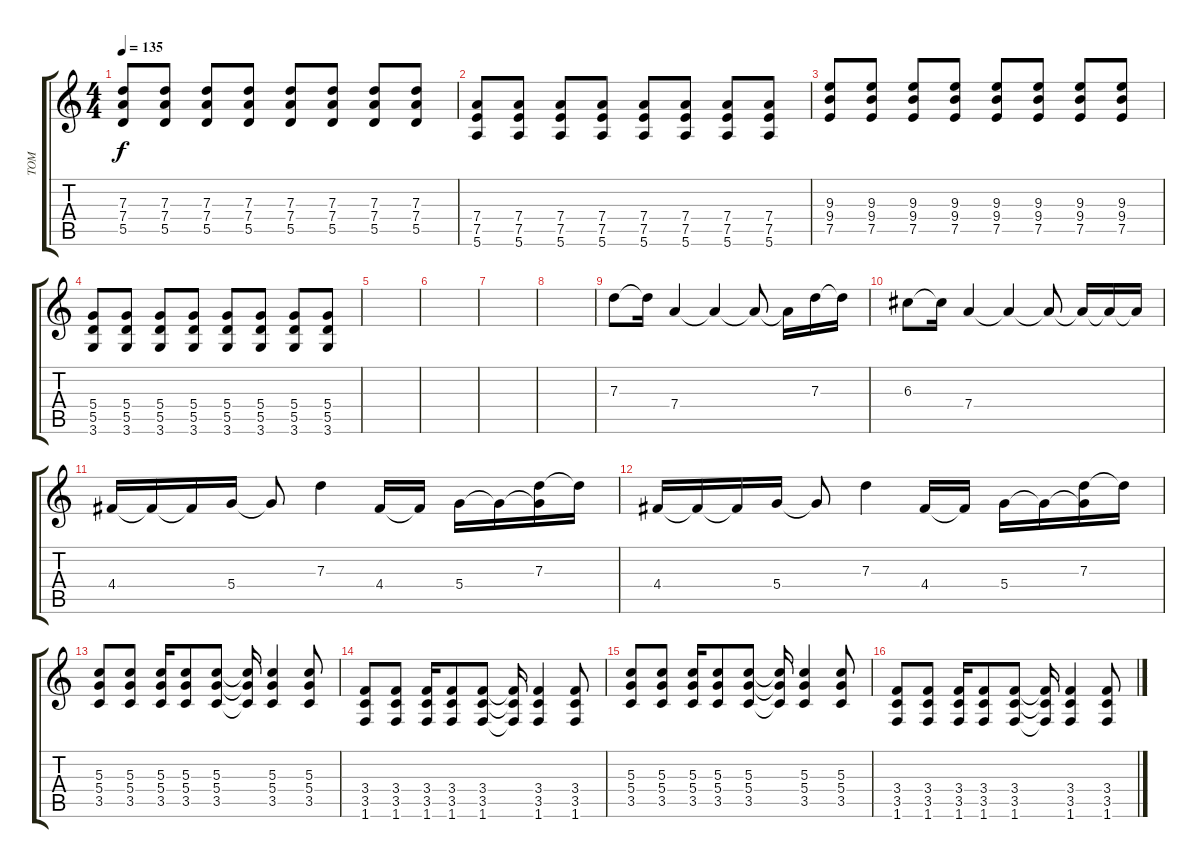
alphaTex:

\track ("TOM" "TOM") {instrument distortionguitar}
\staff {score tabs}
\tuning (E4 B3 G3 D3 A2 E2) {hide}
\ts (4 4)
\tempo 135
\clef g2
\ks c
(7.3 7.4 5.5).8{dy f} (7.3 7.4 5.5).8 (7.3 7.4 5.5).8 (7.3 7.4 5.5).8 (7.3 7.4 5.5).8 (7.3 7.4 5.5).8 (7.3 7.4 5.5).8 (7.3 7.4 5.5).8 |
(7.4 7.5 5.6).8 (7.4 7.5 5.6).8 (7.4 7.5 5.6).8 (7.4 7.5 5.6).8 (7.4 7.5 5.6).8 (7.4 7.5 5.6).8 (7.4 7.5 5.6).8 (7.4 7.5 5.6).8 |
(9.3 9.4 7.5).8 (9.3 9.4 7.5).8 (9.3 9.4 7.5).8 (9.3 9.4 7.5).8 (9.3 9.4 7.5).8 (9.3 9.4 7.5).8 (9.3 9.4 7.5).8 (9.3 9.4 7.5).8 |
(5.4 5.5 3.6).8 (5.4 5.5 3.6).8 (5.4 5.5 3.6).8 (5.4 5.5 3.6).8 (5.4 5.5 3.6).8 (5.4 5.5 3.6).8 (5.4 5.5 3.6).8 (5.4 5.5 3.6).8 |
|
|
|
|
7.3.8 7.3{t}.16 7.4.4 7.4{t}.4 7.4{t}.8 7.4{t}.16 7.3.16 7.3{t}.16 |
6.3.8 6.3{t}.16 7.4.4 7.4{t}.4 7.4{t}.8 7.4{t}.16 7.4{t}.16 7.4{t}.16 |
4.4.16 4.4{t}.16 4.4{t}.16 5.4.16 5.4{t}.8 7.3.4 4.4.16 4.4{t}.16 5.4.16 5.4{t}.16 (7.3 5.4{t}).16 7.3{t}.16 |
4.4.16 4.4{t}.16 4.4{t}.16 5.4.16 5.4{t}.8 7.3.4 4.4.16 4.4{t}.16 5.4.16 5.4{t}.16 (7.3 5.4{t}).16 7.3{t}.16 |
(5.3 5.4 3.5).8 (5.3 5.4 3.5).8 (5.3 5.4 3.5).16 (5.3 5.4 3.5).8 (5.3 5.4 3.5).8 (5.3{t} 5.4{t} 3.5{t}).16 (5.3 5.4 3.5).4 (5.3 5.4 3.5).8 |
(3.4 3.5 1.6).8 (3.4 3.5 1.6).8 (3.4 3.5 1.6).16 (3.4 3.5 1.6).8 (3.4 3.5 1.6).8 (3.4{t} 3.5{t} 1.6{t}).16 (3.4 3.5 1.6).4 (3.4 3.5 1.6).8 |
(5.3 5.4 3.5).8 (5.3 5.4 3.5).8 (5.3 5.4 3.5).16 (5.3 5.4 3.5).8 (5.3 5.4 3.5).8 (5.3{t} 5.4{t} 3.5{t}).16 (5.3 5.4 3.5).4 (5.3 5.4 3.5).8 |
(3.4 3.5 1.6).8 (3.4 3.5 1.6).8 (3.4 3.5 1.6).16 (3.4 3.5 1.6).8 (3.4 3.5 1.6).8 (3.4{t} 3.5{t} 1.6{t}).16 (3.4 3.5 1.6).4 (3.4 3.5 1.6).8
